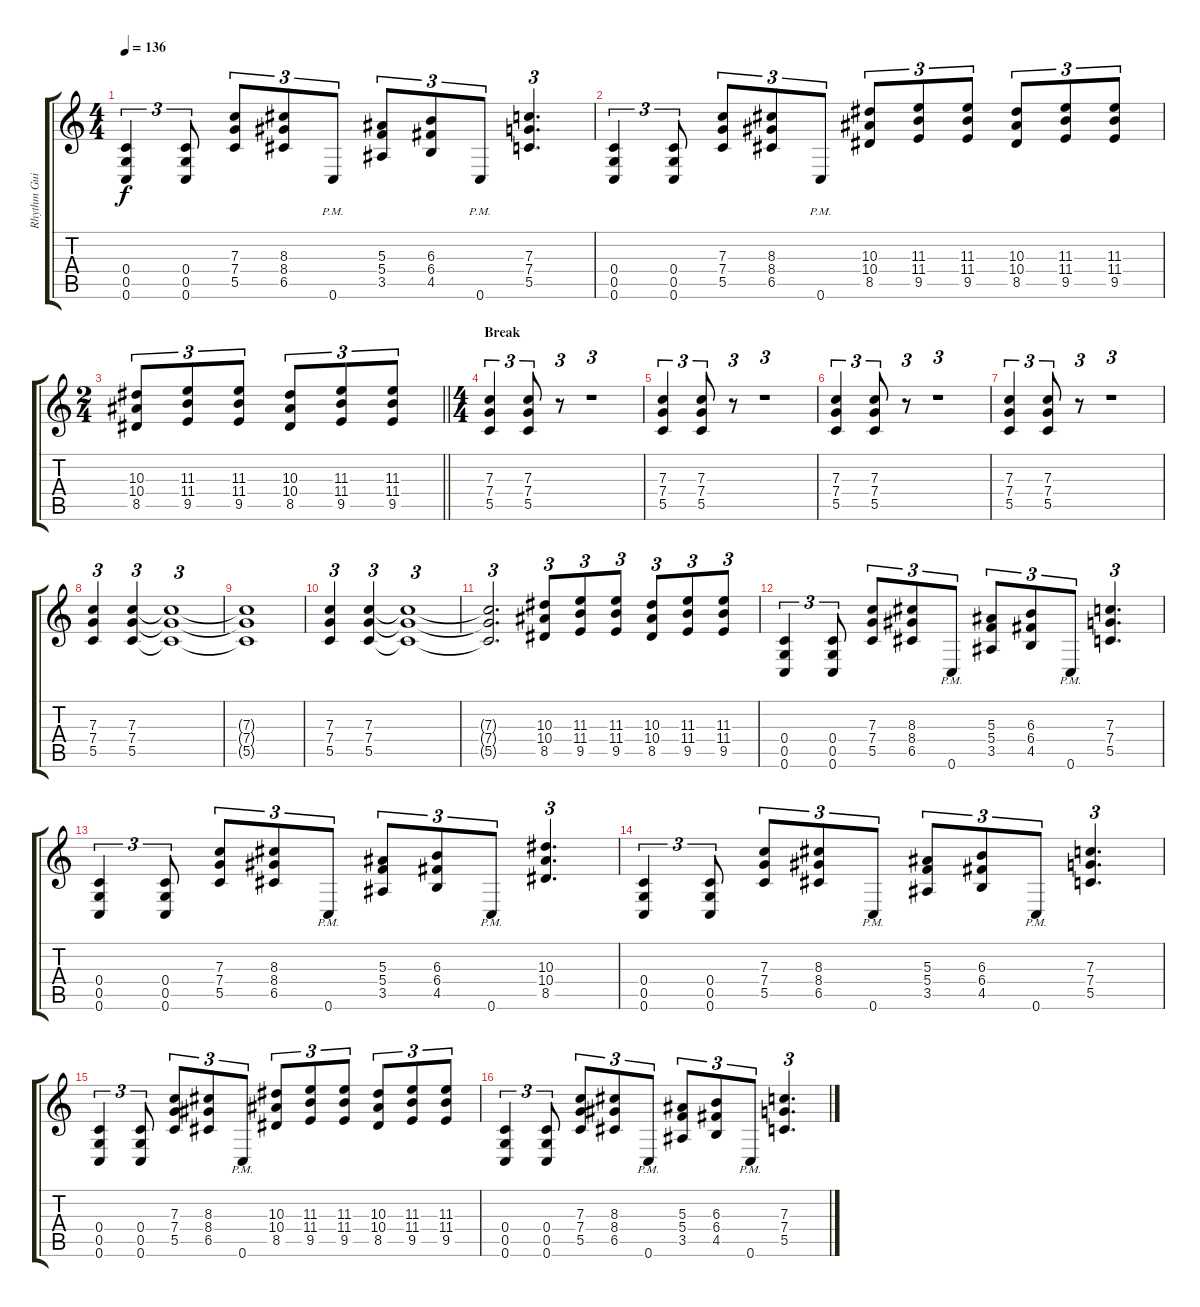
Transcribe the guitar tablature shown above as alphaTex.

\track ("Rhythm Guitar" "Rhythm Gui") {instrument distortionguitar}
\staff {score tabs}
\tuning (D4 A3 F3 C3 G2 C2) {hide}
\ts (4 4)
\tempo 136
\clef g2
\ks c
(0.4 0.5 0.6).4{tu (3 2) dy f} (0.4 0.5 0.6).8{tu (3 2)} (7.3 7.4 5.5).8{tu (3 2)} (8.3 8.4 6.5).8{tu (3 2)} 0.6{pm}.8{tu (3 2)} (5.3 5.4 3.5).8{tu (3 2)} (6.3 6.4 4.5).8{tu (3 2)} 0.6{pm}.8{tu (3 2)} (7.3 7.4 5.5).4{d tu (3 2)} |
(0.4 0.5 0.6).4{tu (3 2)} (0.4 0.5 0.6).8{tu (3 2)} (7.3 7.4 5.5).8{tu (3 2)} (8.3 8.4 6.5).8{tu (3 2)} 0.6{pm}.8{tu (3 2)} (10.3 10.4 8.5).8{tu (3 2)} (11.3 11.4 9.5).8{tu (3 2)} (11.3 11.4 9.5).8{tu (3 2)} (10.3 10.4 8.5).8{tu (3 2)} (11.3 11.4 9.5).8{tu (3 2)} (11.3 11.4 9.5).8{tu (3 2)} |
\ts (2 4)
\barLineRight lightlight
(10.3 10.4 8.5).8{tu (3 2)} (11.3 11.4 9.5).8{tu (3 2)} (11.3 11.4 9.5).8{tu (3 2)} (10.3 10.4 8.5).8{tu (3 2)} (11.3 11.4 9.5).8{tu (3 2)} (11.3 11.4 9.5).8{tu (3 2)} |
\ts (4 4)
\section ("" "Break")
(7.3 7.4 5.5).4{tu (3 2)} (7.3 7.4 5.5).8{tu (3 2)} r.8{tu (3 2)} r.1{tu (3 2)} |
(7.3 7.4 5.5).4{tu (3 2)} (7.3 7.4 5.5).8{tu (3 2)} r.8{tu (3 2)} r.1{tu (3 2)} |
(7.3 7.4 5.5).4{tu (3 2)} (7.3 7.4 5.5).8{tu (3 2)} r.8{tu (3 2)} r.1{tu (3 2)} |
(7.3 7.4 5.5).4{tu (3 2)} (7.3 7.4 5.5).8{tu (3 2)} r.8{tu (3 2)} r.1{tu (3 2)} |
(7.3 7.4 5.5).4{tu (3 2)} (7.3 7.4 5.5).4{tu (3 2)} (7.3{t} 7.4{t} 5.5{t}).1{tu (3 2)} |
(7.3{t} 7.4{t} 5.5{t}).1 |
(7.3 7.4 5.5).4{tu (3 2)} (7.3 7.4 5.5).4{tu (3 2)} (7.3{t} 7.4{t} 5.5{t}).1{tu (3 2)} |
(7.3{t} 7.4{t} 5.5{t}).2{d tu (3 2)} (10.3 10.4 8.5).8{tu (3 2)} (11.3 11.4 9.5).8{tu (3 2)} (11.3 11.4 9.5).8{tu (3 2)} (10.3 10.4 8.5).8{tu (3 2)} (11.3 11.4 9.5).8{tu (3 2)} (11.3 11.4 9.5).8{tu (3 2)} |
(0.4 0.5 0.6).4{tu (3 2)} (0.4 0.5 0.6).8{tu (3 2)} (7.3 7.4 5.5).8{tu (3 2)} (8.3 8.4 6.5).8{tu (3 2)} 0.6{pm}.8{tu (3 2)} (5.3 5.4 3.5).8{tu (3 2)} (6.3 6.4 4.5).8{tu (3 2)} 0.6{pm}.8{tu (3 2)} (7.3 7.4 5.5).4{d tu (3 2)} |
(0.4 0.5 0.6).4{tu (3 2)} (0.4 0.5 0.6).8{tu (3 2)} (7.3 7.4 5.5).8{tu (3 2)} (8.3 8.4 6.5).8{tu (3 2)} 0.6{pm}.8{tu (3 2)} (5.3 5.4 3.5).8{tu (3 2)} (6.3 6.4 4.5).8{tu (3 2)} 0.6{pm}.8{tu (3 2)} (10.3 10.4 8.5).4{d tu (3 2)} |
(0.4 0.5 0.6).4{tu (3 2)} (0.4 0.5 0.6).8{tu (3 2)} (7.3 7.4 5.5).8{tu (3 2)} (8.3 8.4 6.5).8{tu (3 2)} 0.6{pm}.8{tu (3 2)} (5.3 5.4 3.5).8{tu (3 2)} (6.3 6.4 4.5).8{tu (3 2)} 0.6{pm}.8{tu (3 2)} (7.3 7.4 5.5).4{d tu (3 2)} |
(0.4 0.5 0.6).4{tu (3 2)} (0.4 0.5 0.6).8{tu (3 2)} (7.3 7.4 5.5).8{tu (3 2)} (8.3 8.4 6.5).8{tu (3 2)} 0.6{pm}.8{tu (3 2)} (10.3 10.4 8.5).8{tu (3 2)} (11.3 11.4 9.5).8{tu (3 2)} (11.3 11.4 9.5).8{tu (3 2)} (10.3 10.4 8.5).8{tu (3 2)} (11.3 11.4 9.5).8{tu (3 2)} (11.3 11.4 9.5).8{tu (3 2)} |
(0.4 0.5 0.6).4{tu (3 2)} (0.4 0.5 0.6).8{tu (3 2)} (7.3 7.4 5.5).8{tu (3 2)} (8.3 8.4 6.5).8{tu (3 2)} 0.6{pm}.8{tu (3 2)} (5.3 5.4 3.5).8{tu (3 2)} (6.3 6.4 4.5).8{tu (3 2)} 0.6{pm}.8{tu (3 2)} (7.3 7.4 5.5).4{d tu (3 2)}
